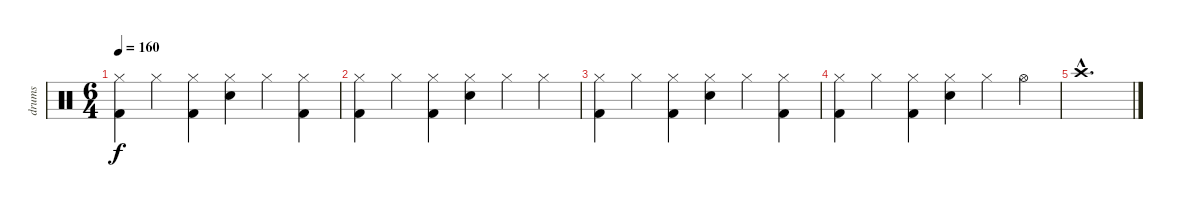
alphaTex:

\track ("drums" "drums") {instrument percussion}
\staff {score}
\articulation defaults
\ts (6 4)
\tempo 160
\clef neutral
\ks c
("Hi-Hat (closed)" "Kick (hit) 2").4{dy f} "Hi-Hat (closed)".4 ("Hi-Hat (closed)" "Kick (hit) 2").4 ("Hi-Hat (closed)" "Electric Snare (hit)").4 "Hi-Hat (closed)".4 ("Hi-Hat (closed)" "Kick (hit) 2").4 |
("Hi-Hat (closed)" "Kick (hit) 2").4 "Hi-Hat (closed)".4 ("Hi-Hat (closed)" "Kick (hit) 2").4 ("Hi-Hat (closed)" "Electric Snare (hit)").4 "Hi-Hat (closed)".4 "Hi-Hat (closed)".4 |
("Hi-Hat (closed)" "Kick (hit) 2").4 "Hi-Hat (closed)".4 ("Hi-Hat (closed)" "Kick (hit) 2").4 ("Hi-Hat (closed)" "Electric Snare (hit)").4 "Hi-Hat (closed)".4 ("Hi-Hat (closed)" "Kick (hit) 2").4 |
("Hi-Hat (closed)" "Kick (hit) 2").4 "Hi-Hat (closed)".4 ("Hi-Hat (closed)" "Kick (hit) 2").4 ("Hi-Hat (closed)" "Electric Snare (hit)").4 "Hi-Hat (closed)".4 "Hi-Hat (open)".4 |
"Crash high (hit)"{hac}.1{d}
